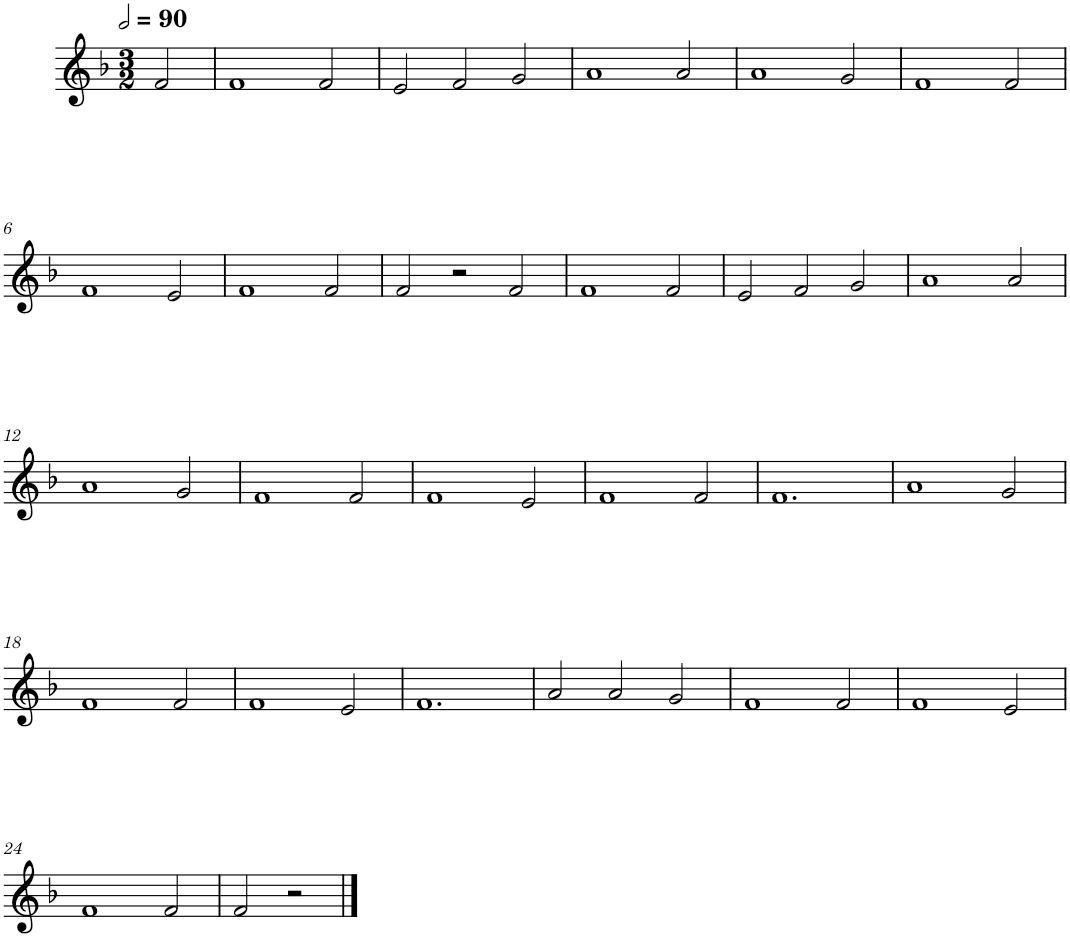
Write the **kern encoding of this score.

**kern
*part1
*staff1
*I"Quatre parties
*clefG2
*k[b-]
*M3/2
*MM180
=
2f/
=1
1f
2f/
=2
2e/
2f/
2g/
=3
1a
2a/
=4
1a
2g/
=5
1f
2f/
!!LO:LB:g=z
=6
1f
2e/
=7
1f
2f/
=8
2f/
2r
2f/
=9
1f
2f/
=10
2e/
2f/
2g/
=11
1a
2a/
!!LO:LB:g=z
=12
1a
2g/
=13
1f
2f/
=14
1f
2e/
=15
1f
2f/
=16
1.f
=17
1a
2g/
!!LO:LB:g=z
=18
1f
2f/
=19
1f
2e/
=20
1.f
=21
2a/
2a/
2g/
=22
1f
2f/
=23
1f
2e/
!!LO:LB:g=z
=24
1f
2f/
=25
2f/
2r
==
*-
